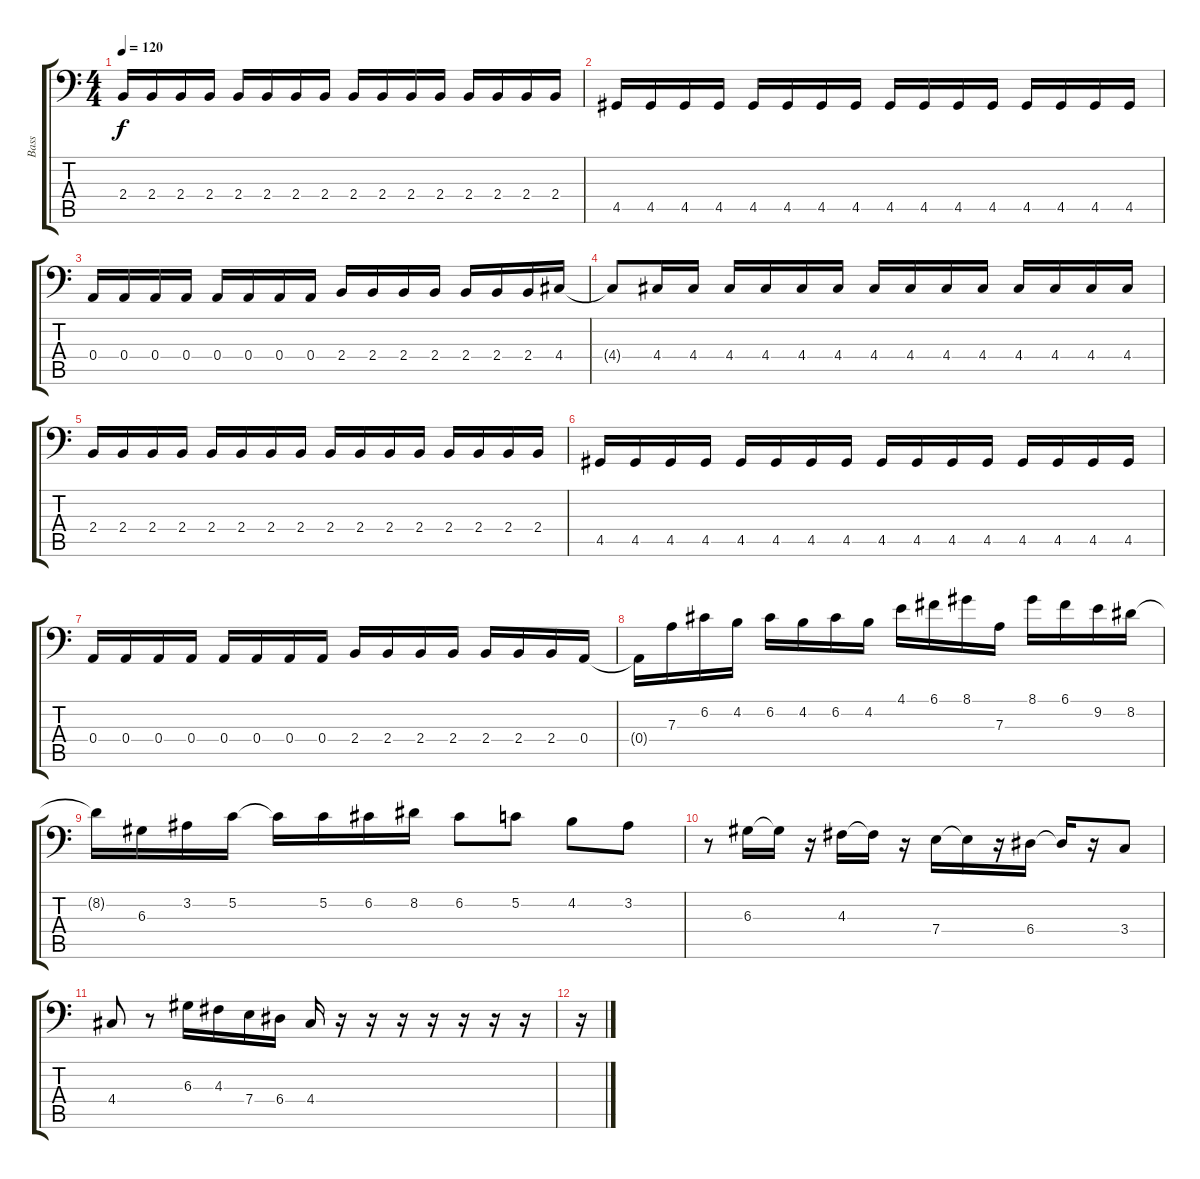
\track ("Bass" "Bass") {instrument electricbassfinger}
\staff {score tabs}
\tuning (C3 G2 D2 A1 E1 B0) {hide}
\ts (4 4)
\tempo 120
\clef f4
\ks c
2.4.16{dy f} 2.4.16 2.4.16 2.4.16 2.4.16 2.4.16 2.4.16 2.4.16 2.4.16 2.4.16 2.4.16 2.4.16 2.4.16 2.4.16 2.4.16 2.4.16 |
4.5.16 4.5.16 4.5.16 4.5.16 4.5.16 4.5.16 4.5.16 4.5.16 4.5.16 4.5.16 4.5.16 4.5.16 4.5.16 4.5.16 4.5.16 4.5.16 |
0.4.16 0.4.16 0.4.16 0.4.16 0.4.16 0.4.16 0.4.16 0.4.16 2.4.16 2.4.16 2.4.16 2.4.16 2.4.16 2.4.16 2.4.16 4.4.16 |
4.4{t}.8 4.4.16 4.4.16 4.4.16 4.4.16 4.4.16 4.4.16 4.4.16 4.4.16 4.4.16 4.4.16 4.4.16 4.4.16 4.4.16 4.4.16 |
2.4.16 2.4.16 2.4.16 2.4.16 2.4.16 2.4.16 2.4.16 2.4.16 2.4.16 2.4.16 2.4.16 2.4.16 2.4.16 2.4.16 2.4.16 2.4.16 |
4.5.16 4.5.16 4.5.16 4.5.16 4.5.16 4.5.16 4.5.16 4.5.16 4.5.16 4.5.16 4.5.16 4.5.16 4.5.16 4.5.16 4.5.16 4.5.16 |
0.4.16 0.4.16 0.4.16 0.4.16 0.4.16 0.4.16 0.4.16 0.4.16 2.4.16 2.4.16 2.4.16 2.4.16 2.4.16 2.4.16 2.4.16 0.4.16 |
0.4{t}.16 7.3.16 6.2.16 4.2.16 6.2.16 4.2.16 6.2.16 4.2.16 4.1.16 6.1.16 8.1.16 7.3.16 8.1.16 6.1.16 9.2.16 8.2.16 |
8.2{t}.16 6.3.16 3.2.16 5.2.16 5.2{t}.16 5.2.16 6.2.16 8.2.16 6.2.8 5.2.8 4.2.8 3.2.8 |
r.8 6.3.16 6.3{t}.16 r.16 4.3.16 4.3{t}.16 r.16 7.4.16 7.4{t}.16 r.16 6.4.16 6.4{t}.16 r.16 3.4.8 |
4.4.8 r.8 6.3.16 4.3.16 7.4.16 6.4.16 4.4.16 r.16 r.16 r.16 r.16 r.16 r.16 r.16 |
r.16
